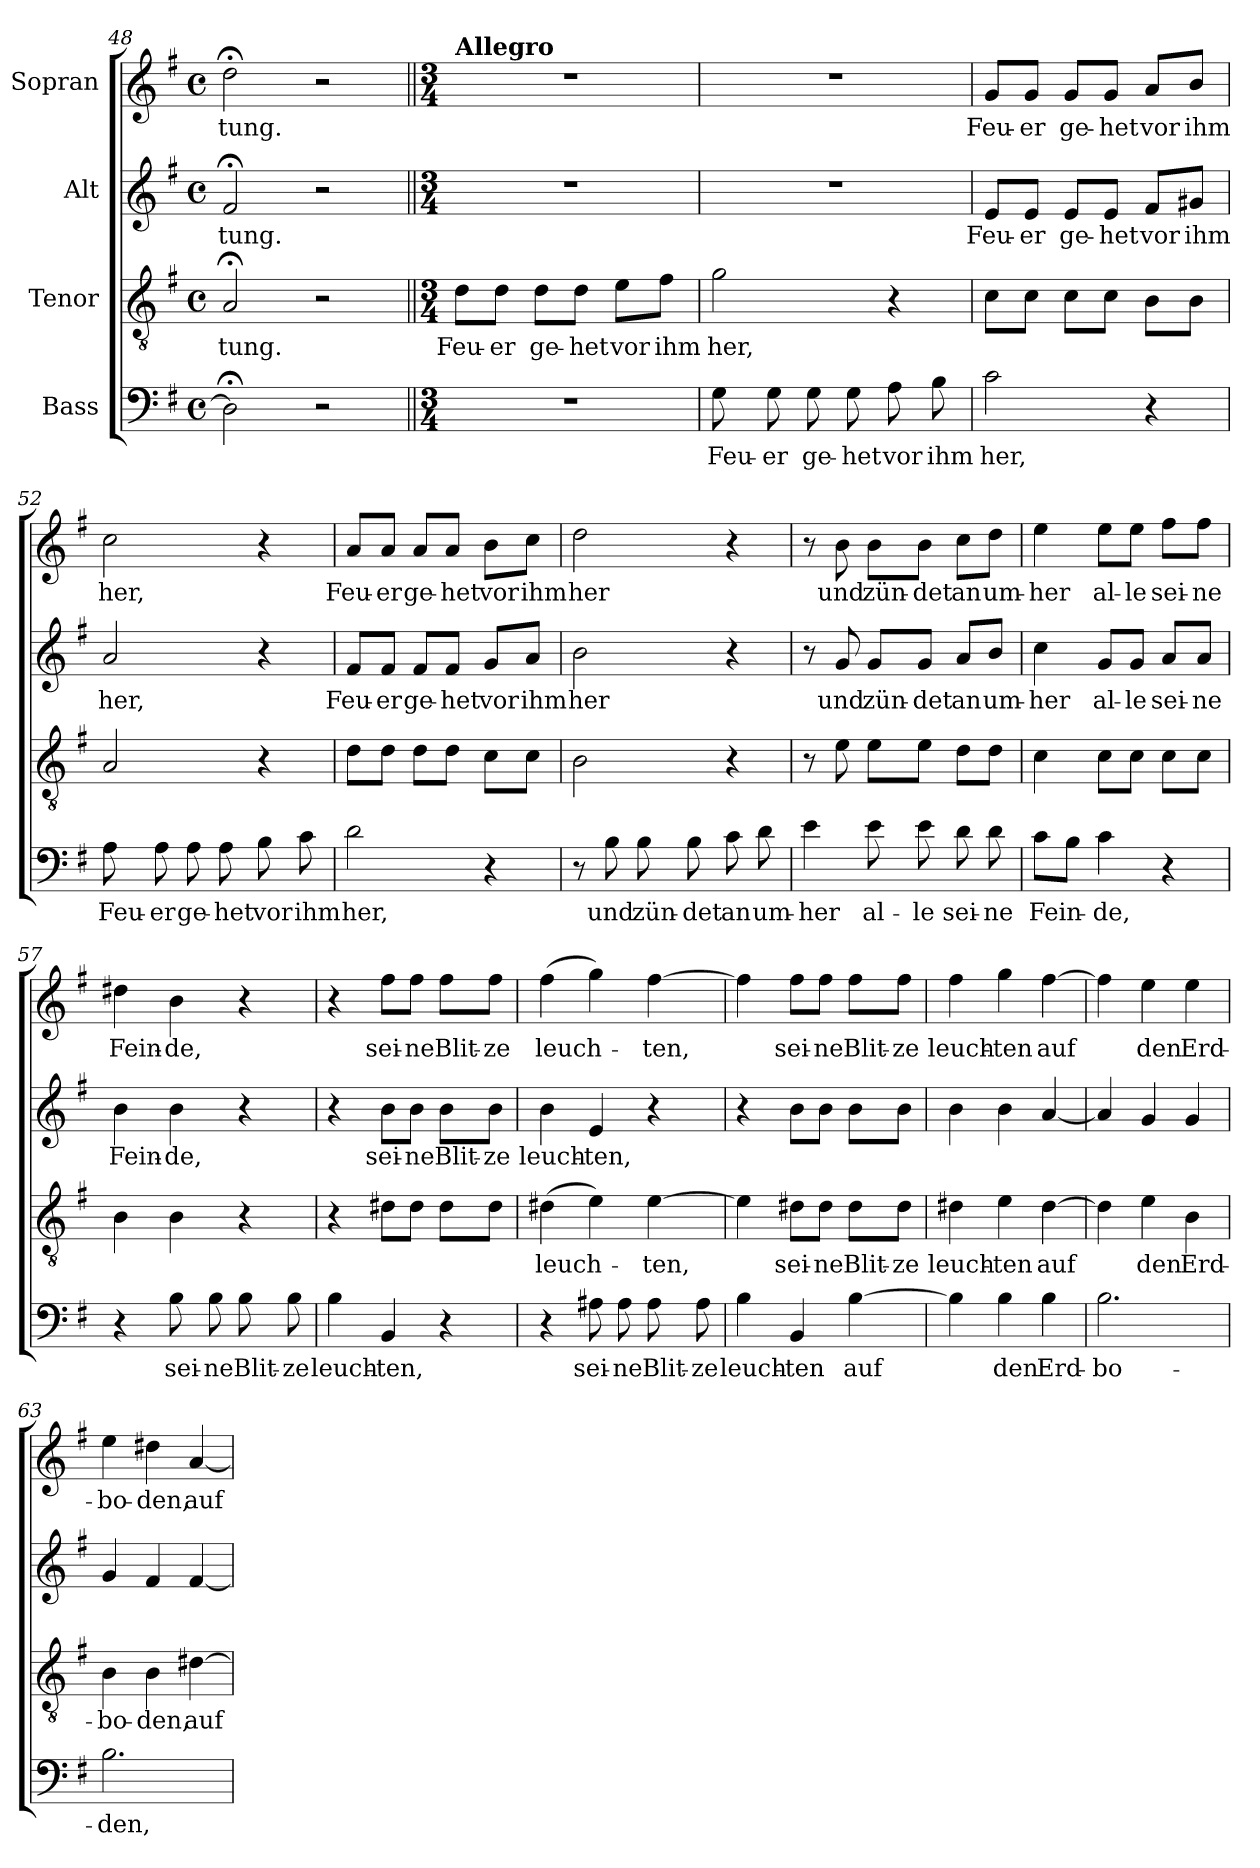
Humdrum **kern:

**kern	**text	**kern	**text	**kern	**text	**kern	**text
*part4	*part4	*part3	*part3	*part2	*part2	*part1	*part1
*staff4	*staff4	*staff3	*staff3	*staff2	*staff2	*staff1	*staff1
*I"Bass	*	*I"Tenor	*	*I"Alt	*	*I"Sopran	*
*clefF4	*	*clefGv2	*	*clefG2	*	*clefG2	*
*k[f#]	*	*k[f#]	*	*k[f#]	*	*k[f#]	*
*M4/4	*	*M4/4	*	*M4/4	*	*M4/4	*
*met(c)	*	*met(c)	*	*met(c)	*	*met(c)	*
=48	=48	=48	=48	=48	=48	=48	=48
2D;<\]	.	2A;</	-tung.	2f#;</	-tung.	2dd;<\	-tung.
2r	.	2r	.	2r	.	2r	.
=49||	=49||	=49||	=49||	=49||	=49||	=49||	=49||
*M3/4	*	*M3/4	*	*M3/4	*	*M3/4	*
!	!	!	!	!	!	!LO:TX:a:B:t=Allegro	!
2.r	.	8d\L	Feu-	2.r	.	2.r	.
.	.	8d\J	-er	.	.	.	.
.	.	8d\L	ge-	.	.	.	.
.	.	8d\J	-het	.	.	.	.
.	.	8e\L	vor	.	.	.	.
.	.	8f#\J	ihm	.	.	.	.
=50	=50	=50	=50	=50	=50	=50	=50
8G\	Feu-	2g\	her,	2.r	.	2.r	.
8G\	-er	.	.	.	.	.	.
8G\	ge-	.	.	.	.	.	.
8G\	-het	.	.	.	.	.	.
8A\	vor	4r	.	.	.	.	.
8B\	ihm	.	.	.	.	.	.
=51	=51	=51	=51	=51	=51	=51	=51
2c\	her,	8c\L	.	8e/L	Feu-	8g/L	Feu-
.	.	8c\J	.	8e/J	-er	8g/J	-er
.	.	8c\L	.	8e/L	ge-	8g/L	ge-
.	.	8c\J	.	8e/J	-het	8g/J	-het
4r	.	8B\L	.	8f#/L	vor	8a/L	vor
.	.	8B\J	.	8g#X/J	ihm	8b/J	ihm
!!LO:LB:g=z
=52	=52	=52	=52	=52	=52	=52	=52
8A\	Feu-	2A/	.	2a/	her,	2cc\	her,
8A\	-er	.	.	.	.	.	.
8A\	ge-	.	.	.	.	.	.
8A\	-het	.	.	.	.	.	.
8B\	vor	4r	.	4r	.	4r	.
8c\	ihm	.	.	.	.	.	.
=53	=53	=53	=53	=53	=53	=53	=53
2d\	her,	8d\L	.	8f#/L	Feu-	8a/L	Feu-
.	.	8d\J	.	8f#/J	-er	8a/J	-er
.	.	8d\L	.	8f#/L	ge-	8a/L	ge-
.	.	8d\J	.	8f#/J	-het	8a/J	-het
4r	.	8c\L	.	8g/L	vor	8b\L	vor
.	.	8c\J	.	8a/J	ihm	8cc\J	ihm
=54	=54	=54	=54	=54	=54	=54	=54
8r	.	2B\	.	2b\	her	2dd\	her
8B\	und	.	.	.	.	.	.
8B\	zün-	.	.	.	.	.	.
8B\	-det	.	.	.	.	.	.
8c\	an	4r	.	4r	.	4r	.
8d\	um-	.	.	.	.	.	.
=55	=55	=55	=55	=55	=55	=55	=55
4e\	-her	8r	.	8r	.	8r	.
.	.	8e\	.	8g/	und	8b\	und
8e\	al-	8e\L	.	8g/L	zün-	8b\L	zün-
8e\	-le	8e\J	.	8g/J	-det	8b\J	-det
8d\	sei-	8d\L	.	8a/L	an	8cc\L	an
8d\	-ne	8d\J	.	8b/J	um-	8dd\J	um-
!!LO:LB:g=z
=56	=56	=56	=56	=56	=56	=56	=56
8c\L	Fein-	4c\	.	4cc\	-her	4ee\	-her
8B\J	.	.	.	.	.	.	.
4c\	-de,	8c\L	.	8g/L	al-	8ee\L	al-
.	.	8c\J	.	8g/J	-le	8ee\J	-le
4r	.	8c\L	.	8a/L	sei-	8ff#\L	sei-
.	.	8c\J	.	8a/J	-ne	8ff#\J	-ne
=57	=57	=57	=57	=57	=57	=57	=57
4r	.	4B\	.	4b\	Fein-	4dd#X\	Fein-
8B\	sei-	4B\	.	4b\	-de,	4b\	-de,
8B\	-ne	.	.	.	.	.	.
8B\	Blit-	4r	.	4r	.	4r	.
8B\	-ze	.	.	.	.	.	.
=58	=58	=58	=58	=58	=58	=58	=58
4B\	leuch-	4r	.	4r	.	4r	.
4BB/	-ten,	8d#X\L	.	8b\L	sei-	8ff#\L	sei-
.	.	8d#\J	.	8b\J	-ne	8ff#\J	-ne
4r	.	8d#\L	.	8b\L	Blit-	8ff#\L	Blit-
.	.	8d#\J	.	8b\J	-ze	8ff#\J	-ze
=59	=59	=59	=59	=59	=59	=59	=59
4r	.	(>4d#X\	leuch-	4b\	leuch-	(>4ff#\	leuch-
8A#X\	sei-	4e\)	.	4e/	-ten,	4gg\)	.
8A#\	-ne	.	.	.	.	.	.
8A#\	Blit-	[4e\	-ten,	4r	.	[4ff#\	-ten,
8A#\	-ze	.	.	.	.	.	.
!!LO:PB:g=z
=60	=60	=60	=60	=60	=60	=60	=60
4B\	leuch-	4e\]	.	4r	.	4ff#\]	.
4BB/	-ten	8d#X\L	sei-	8b\L	.	8ff#\L	sei-
.	.	8d#\J	-ne	8b\J	.	8ff#\J	-ne
[4B\	auf	8d#\L	Blit-	8b\L	.	8ff#\L	Blit-
.	.	8d#\J	-ze	8b\J	.	8ff#\J	-ze
=61	=61	=61	=61	=61	=61	=61	=61
4B\]	.	4d#X\	leuch-	4b\	.	4ff#\	leuch-
4B\	den	4e\	-ten	4b\	.	4gg\	-ten
4B\	Erd-	[4d#\	auf	[4a/	.	[4ff#\	auf
=62	=62	=62	=62	=62	=62	=62	=62
2.B\	-bo-	4d#\]	.	4a/]	.	4ff#\]	.
.	.	4e\	den	4g/	.	4ee\	den
.	.	4B\	Erd-	4g/	.	4ee\	Erd-
=63	=63	=63	=63	=63	=63	=63	=63
2.B\	-den,	4B\	-bo-	4g/	.	4ee\	-bo-
.	.	4B\	-den,	4f#/	.	4dd#X\	-den,
.	.	[4d#X\	auf	[4f#/	.	[4a/	auf
=	=	=	=	=	=	=	=
*-	*-	*-	*-	*-	*-	*-	*-
